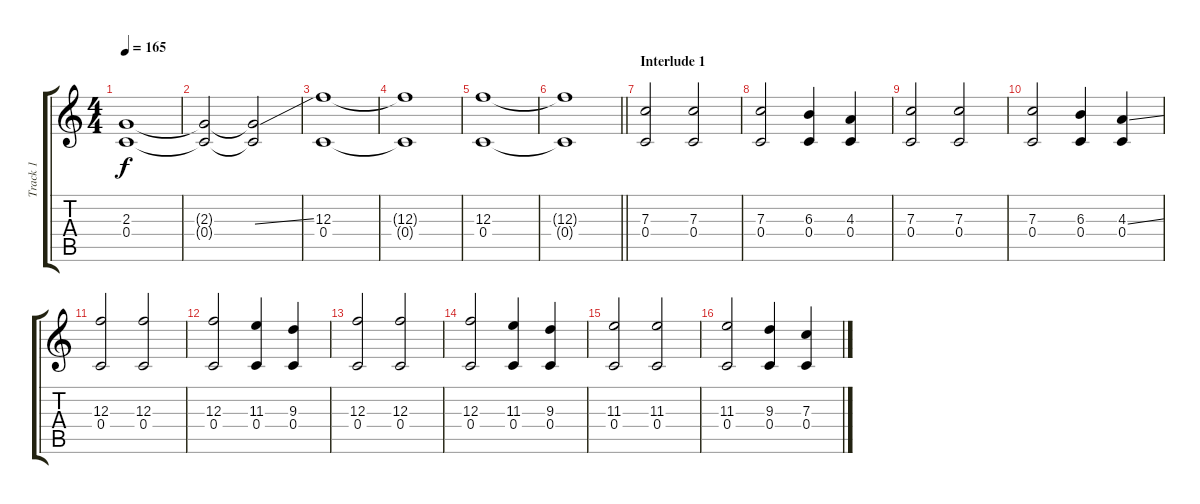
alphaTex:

\track ("Track 1" "Track 1") {instrument overdrivenguitar}
\staff {score tabs}
\tuning (D4 A3 F3 C3 G2 C2) {hide}
\ts (4 4)
\tempo 165
\clef g2
\ks c
(2.3 0.4).1{dy f} |
(2.3{t} 0.4{t}).2 (2.3{ss t} 0.4{t}).2 |
(12.3 0.4).1 |
(12.3{t} 0.4{t}).1 |
(12.3 0.4).1 |
\barLineRight lightlight
(12.3{t} 0.4{t}).1 |
\section ("" "Interlude 1")
(7.3 0.4).2 (7.3 0.4).2 |
(7.3 0.4).2 (6.3 0.4).4 (4.3 0.4).4 |
(7.3 0.4).2 (7.3 0.4).2 |
(7.3 0.4).2 (6.3 0.4).4 (4.3{ss} 0.4).4 |
(12.3 0.4).2 (12.3 0.4).2 |
(12.3 0.4).2 (11.3 0.4).4 (9.3 0.4).4 |
(12.3 0.4).2 (12.3 0.4).2 |
(12.3 0.4).2 (11.3 0.4).4 (9.3 0.4).4 |
(11.3 0.4).2 (11.3 0.4).2 |
(11.3 0.4).2 (9.3 0.4).4 (7.3 0.4).4
